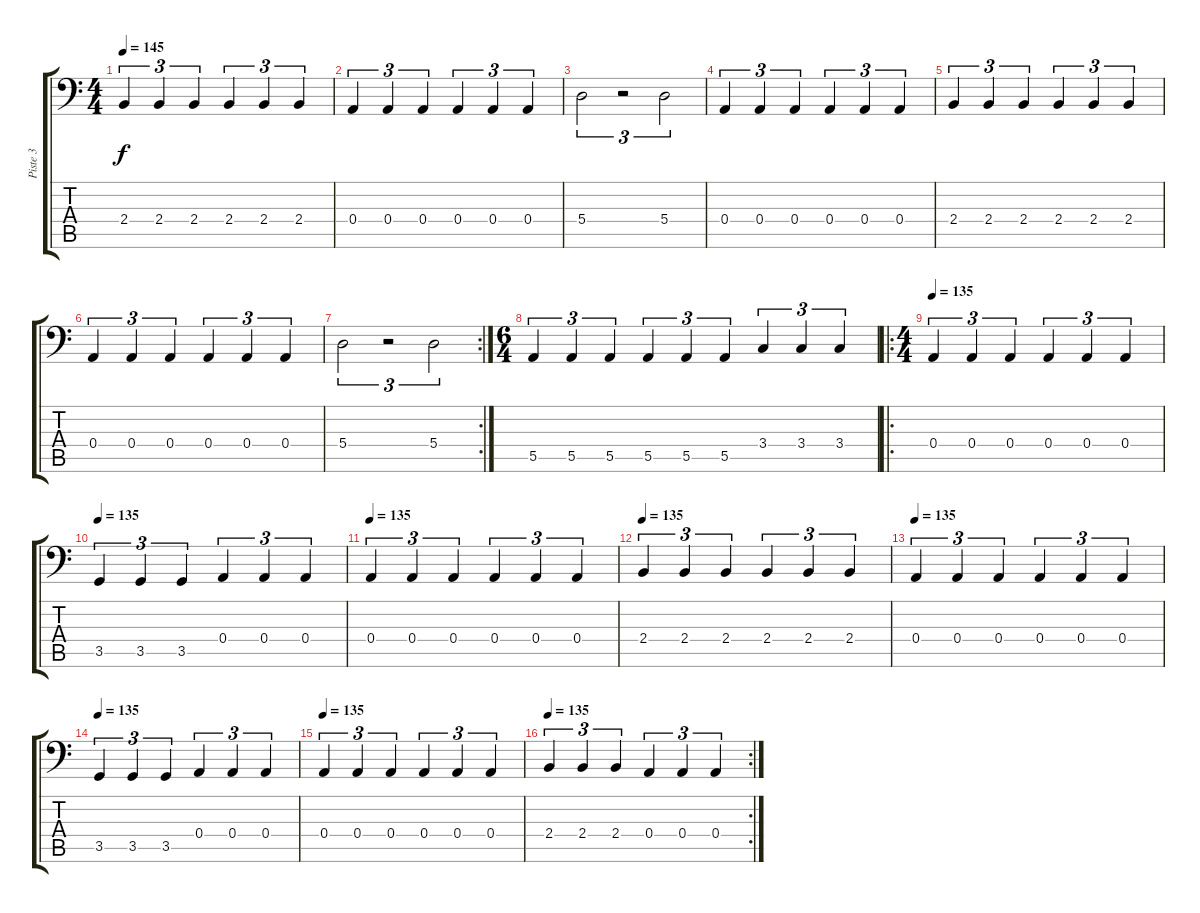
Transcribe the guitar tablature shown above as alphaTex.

\track ("Piste 3" "Piste 3") {instrument electricbassfinger}
\staff {score tabs}
\tuning (C3 G2 D2 A1 E1 B0) {hide}
\ts (4 4)
\tempo 145
\clef f4
\ks c
2.4.4{tu (3 2) dy f} 2.4.4{tu (3 2)} 2.4.4{tu (3 2)} 2.4.4{tu (3 2)} 2.4.4{tu (3 2)} 2.4.4{tu (3 2)} |
0.4.4{tu (3 2)} 0.4.4{tu (3 2)} 0.4.4{tu (3 2)} 0.4.4{tu (3 2)} 0.4.4{tu (3 2)} 0.4.4{tu (3 2)} |
5.4.2{tu (3 2)} r.2{tu (3 2)} 5.4.2{tu (3 2)} |
0.4.4{tu (3 2)} 0.4.4{tu (3 2)} 0.4.4{tu (3 2)} 0.4.4{tu (3 2)} 0.4.4{tu (3 2)} 0.4.4{tu (3 2)} |
2.4.4{tu (3 2)} 2.4.4{tu (3 2)} 2.4.4{tu (3 2)} 2.4.4{tu (3 2)} 2.4.4{tu (3 2)} 2.4.4{tu (3 2)} |
0.4.4{tu (3 2)} 0.4.4{tu (3 2)} 0.4.4{tu (3 2)} 0.4.4{tu (3 2)} 0.4.4{tu (3 2)} 0.4.4{tu (3 2)} |
\rc 2
5.4.2{tu (3 2)} r.2{tu (3 2)} 5.4.2{tu (3 2)} |
\ts (6 4)
5.5.4{tu (3 2)} 5.5.4{tu (3 2)} 5.5.4{tu (3 2)} 5.5.4{tu (3 2)} 5.5.4{tu (3 2)} 5.5.4{tu (3 2)} 3.4.4{tu (3 2)} 3.4.4{tu (3 2)} 3.4.4{tu (3 2)} |
\ro
\ts (4 4)
\tempo 135
0.4.4{tu (3 2)} 0.4.4{tu (3 2)} 0.4.4{tu (3 2)} 0.4.4{tu (3 2)} 0.4.4{tu (3 2)} 0.4.4{tu (3 2)} |
\tempo 135
3.5.4{tu (3 2)} 3.5.4{tu (3 2)} 3.5.4{tu (3 2)} 0.4.4{tu (3 2)} 0.4.4{tu (3 2)} 0.4.4{tu (3 2)} |
\tempo 135
0.4.4{tu (3 2)} 0.4.4{tu (3 2)} 0.4.4{tu (3 2)} 0.4.4{tu (3 2)} 0.4.4{tu (3 2)} 0.4.4{tu (3 2)} |
\tempo 135
2.4.4{tu (3 2)} 2.4.4{tu (3 2)} 2.4.4{tu (3 2)} 2.4.4{tu (3 2)} 2.4.4{tu (3 2)} 2.4.4{tu (3 2)} |
\tempo 135
0.4.4{tu (3 2)} 0.4.4{tu (3 2)} 0.4.4{tu (3 2)} 0.4.4{tu (3 2)} 0.4.4{tu (3 2)} 0.4.4{tu (3 2)} |
\tempo 135
3.5.4{tu (3 2)} 3.5.4{tu (3 2)} 3.5.4{tu (3 2)} 0.4.4{tu (3 2)} 0.4.4{tu (3 2)} 0.4.4{tu (3 2)} |
\tempo 135
0.4.4{tu (3 2)} 0.4.4{tu (3 2)} 0.4.4{tu (3 2)} 0.4.4{tu (3 2)} 0.4.4{tu (3 2)} 0.4.4{tu (3 2)} |
\rc 2
\tempo 135
2.4.4{tu (3 2)} 2.4.4{tu (3 2)} 2.4.4{tu (3 2)} 0.4.4{tu (3 2)} 0.4.4{tu (3 2)} 0.4.4{tu (3 2)}
